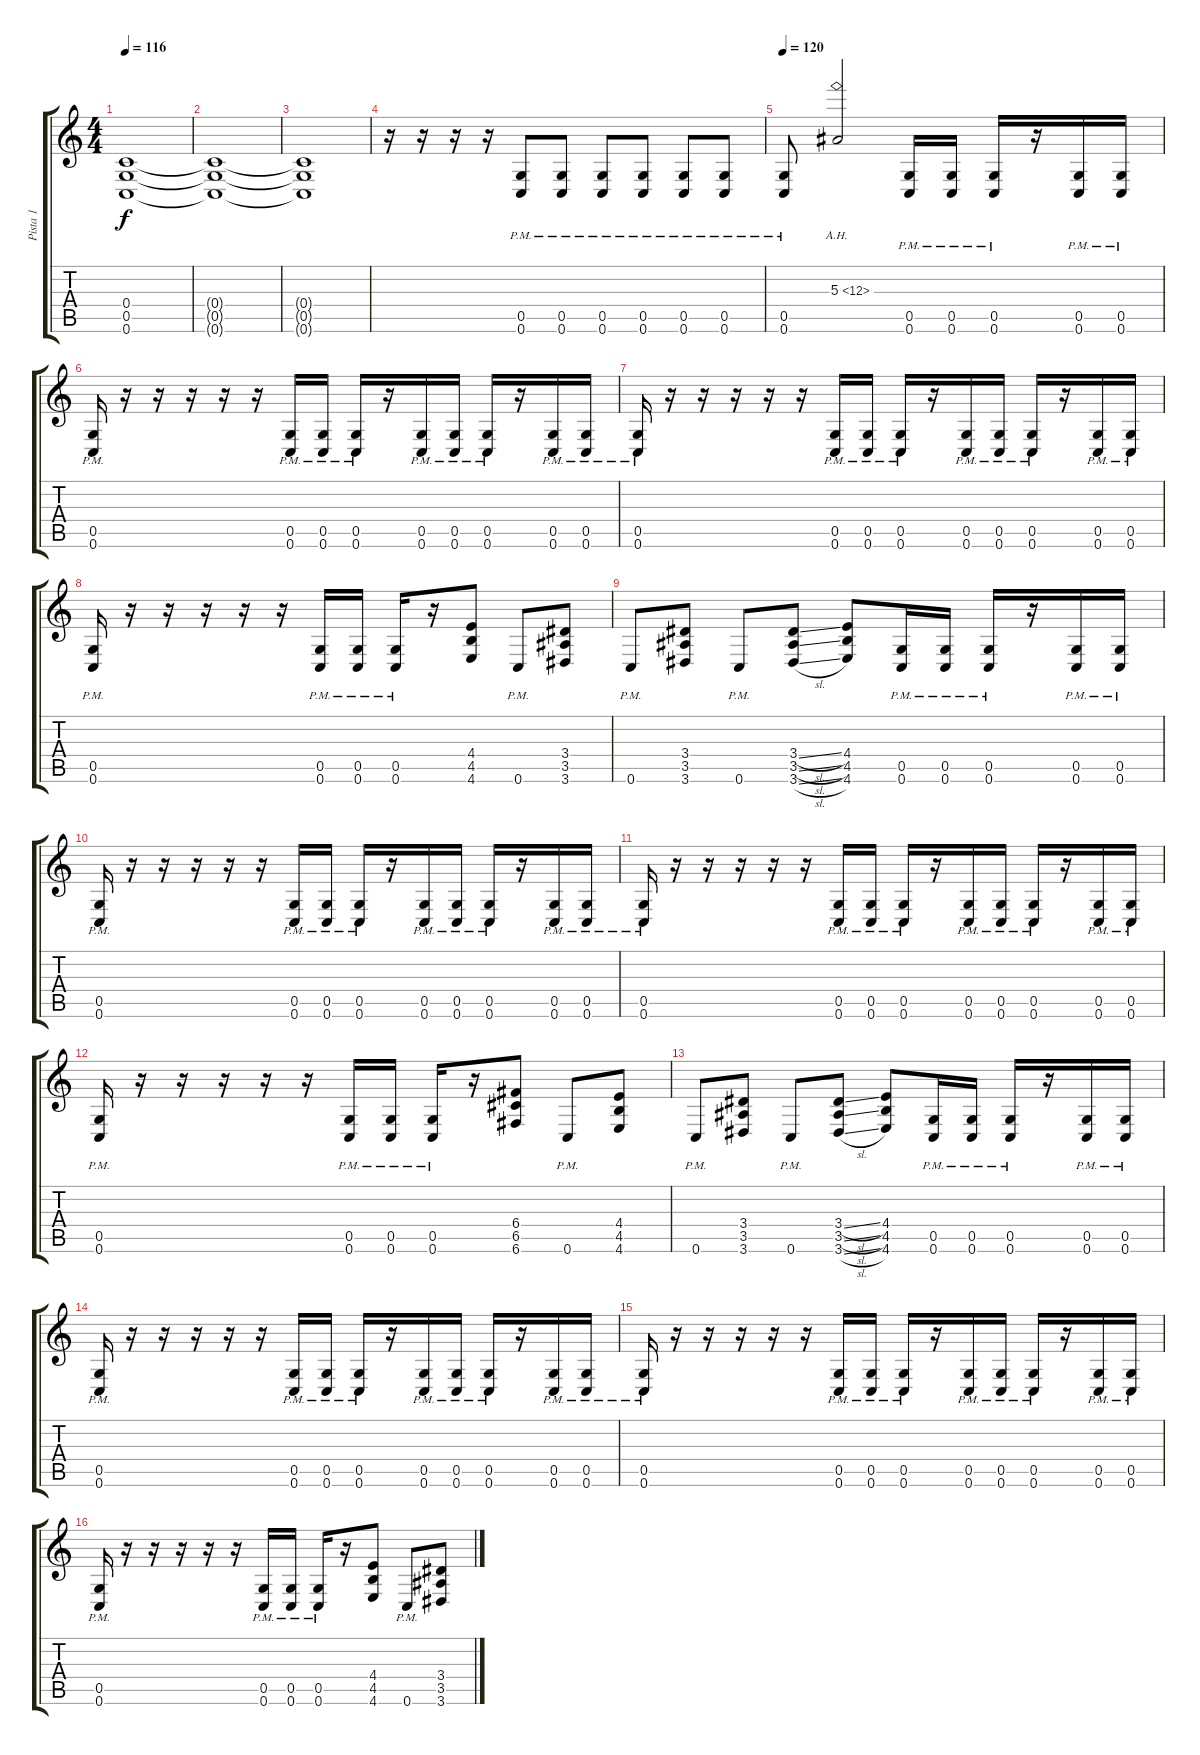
\track ("Pista 1" "Pista 1") {instrument overdrivenguitar}
\staff {score tabs}
\tuning (D4 A3 F3 C3 G2 C2) {hide}
\ts (4 4)
\tempo 116
\clef g2
\ks c
(0.4{t} 0.5{t} 0.6{t}).1{dy f} |
(0.4{t} 0.5{t} 0.6{t}).1 |
(0.4{t} 0.5{t} 0.6{t}).1 |
r.16{volume 13} r.16 r.16 r.16 (0.5{pm} 0.6{pm}).8 (0.5{pm} 0.6{pm}).8 (0.5{pm} 0.6{pm}).8 (0.5{pm} 0.6{pm}).8 (0.5{pm} 0.6{pm}).8 (0.5{pm} 0.6{pm}).8 |
\tempo 120
(0.5{pm} 0.6{pm}).8 5.3{ah 7}.2 (0.5{pm} 0.6{pm}).16 (0.5{pm} 0.6{pm}).16 (0.5{pm} 0.6{pm}).16 r.16 (0.5{pm} 0.6{pm}).16 (0.5{pm} 0.6{pm}).16 |
(0.5{pm} 0.6{pm}).16 r.16 r.16 r.16 r.16 r.16 (0.5{pm} 0.6{pm}).16 (0.5{pm} 0.6{pm}).16 (0.5{pm} 0.6{pm}).16 r.16 (0.5{pm} 0.6{pm}).16 (0.5{pm} 0.6{pm}).16 (0.5{pm} 0.6{pm}).16 r.16 (0.5{pm} 0.6{pm}).16 (0.5{pm} 0.6{pm}).16 |
(0.5{pm} 0.6{pm}).16 r.16 r.16 r.16 r.16 r.16 (0.5{pm} 0.6{pm}).16 (0.5{pm} 0.6{pm}).16 (0.5{pm} 0.6{pm}).16 r.16 (0.5{pm} 0.6{pm}).16 (0.5{pm} 0.6{pm}).16 (0.5{pm} 0.6{pm}).16 r.16 (0.5{pm} 0.6{pm}).16 (0.5{pm} 0.6{pm}).16 |
(0.5{pm} 0.6{pm}).16 r.16 r.16 r.16 r.16 r.16 (0.5{pm} 0.6{pm}).16 (0.5{pm} 0.6{pm}).16 (0.5{pm} 0.6{pm}).16 r.16 (4.4 4.5 4.6).8 0.6{pm}.8 (3.4 3.5 3.6).8 |
0.6{pm}.8 (3.4 3.5 3.6).8 0.6{pm}.8 (3.4{sl} 3.5{sl} 3.6{sl}).8 (4.4 4.5 4.6).8 (0.5 0.6{pm}).16 (0.5 0.6{pm}).16 (0.5 0.6{pm}).16 r.16 (0.5 0.6{pm}).16 (0.5 0.6{pm}).16 |
(0.5 0.6{pm}).16 r.16 r.16 r.16 r.16 r.16 (0.5 0.6{pm}).16 (0.5 0.6{pm}).16 (0.5 0.6{pm}).16 r.16 (0.5 0.6{pm}).16 (0.5 0.6{pm}).16 (0.5 0.6{pm}).16 r.16 (0.5 0.6{pm}).16 (0.5 0.6{pm}).16 |
(0.5 0.6{pm}).16 r.16 r.16 r.16 r.16 r.16 (0.5 0.6{pm}).16 (0.5 0.6{pm}).16 (0.5 0.6{pm}).16 r.16 (0.5 0.6{pm}).16 (0.5 0.6{pm}).16 (0.5 0.6{pm}).16 r.16 (0.5 0.6{pm}).16 (0.5 0.6{pm}).16 |
(0.5 0.6{pm}).16 r.16 r.16 r.16 r.16 r.16 (0.5 0.6{pm}).16 (0.5 0.6{pm}).16 (0.5 0.6{pm}).16 r.16 (6.4 6.5 6.6).8 0.6{pm}.8 (4.4 4.5 4.6).8 |
0.6{pm}.8 (3.4 3.5 3.6).8 0.6{pm}.8 (3.4{sl} 3.5{sl} 3.6{sl}).8 (4.4 4.5 4.6).8 (0.5{pm} 0.6).16 (0.5{pm} 0.6).16 (0.5{pm} 0.6).16 r.16 (0.5{pm} 0.6).16 (0.5{pm} 0.6).16 |
(0.5{pm} 0.6{pm}).16 r.16 r.16 r.16 r.16 r.16 (0.5{pm} 0.6{pm}).16 (0.5{pm} 0.6{pm}).16 (0.5{pm} 0.6{pm}).16 r.16 (0.5{pm} 0.6{pm}).16 (0.5{pm} 0.6{pm}).16 (0.5{pm} 0.6{pm}).16 r.16 (0.5{pm} 0.6{pm}).16 (0.5{pm} 0.6{pm}).16 |
(0.5{pm} 0.6{pm}).16 r.16 r.16 r.16 r.16 r.16 (0.5{pm} 0.6{pm}).16 (0.5{pm} 0.6{pm}).16 (0.5{pm} 0.6{pm}).16 r.16 (0.5{pm} 0.6{pm}).16 (0.5{pm} 0.6{pm}).16 (0.5{pm} 0.6{pm}).16 r.16 (0.5{pm} 0.6{pm}).16 (0.5{pm} 0.6{pm}).16 |
(0.5{pm} 0.6{pm}).16 r.16 r.16 r.16 r.16 r.16 (0.5{pm} 0.6{pm}).16 (0.5{pm} 0.6{pm}).16 (0.5{pm} 0.6{pm}).16 r.16 (4.4 4.5 4.6).8 0.6{pm}.8 (3.4 3.5 3.6).8
